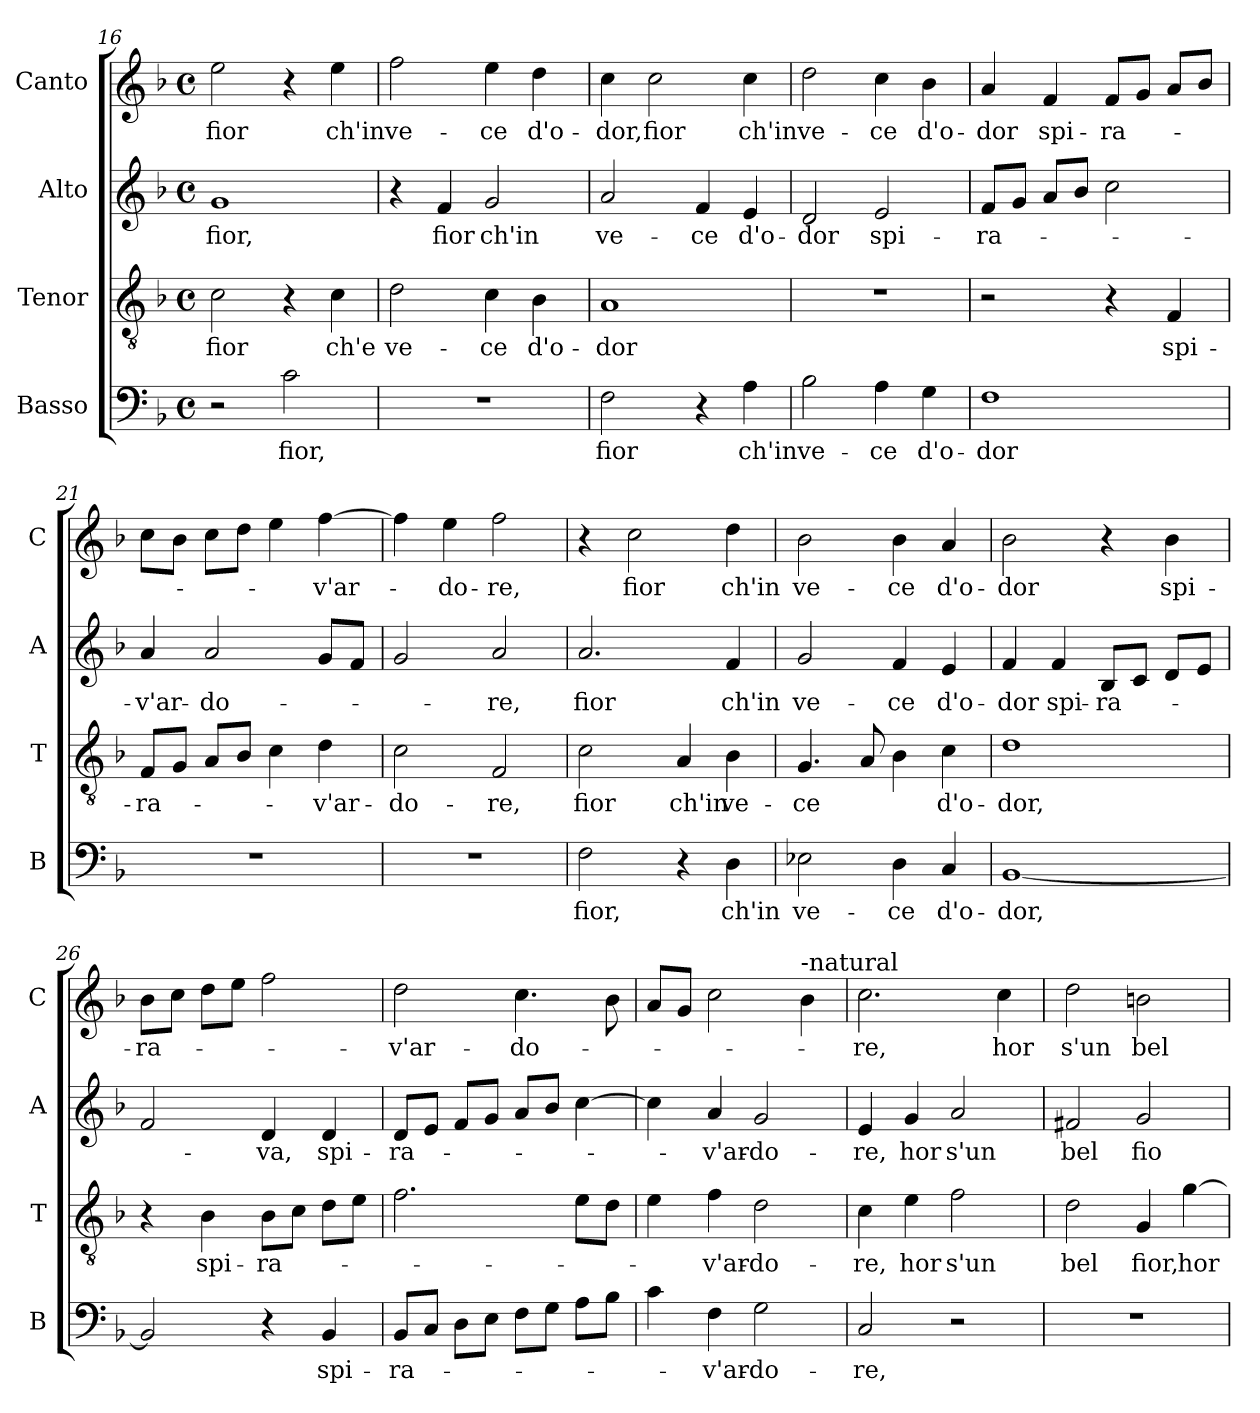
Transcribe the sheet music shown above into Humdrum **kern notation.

**kern	**text	**kern	**text	**kern	**text	**kern	**text
*part4	*part4	*part3	*part3	*part2	*part2	*part1	*part1
*staff4	*staff4	*staff3	*staff3	*staff2	*staff2	*staff1	*staff1
*I"Basso	*	*I"Tenor	*	*I"Alto	*	*I"Canto	*
*I'B	*	*I'T	*	*I'A	*	*I'C	*
*clefF4	*	*clefGv2	*	*clefG2	*	*clefG2	*
*k[b-]	*	*k[b-]	*	*k[b-]	*	*k[b-]	*
*F:	*	*F:	*	*F:	*	*F:	*
*M4/4	*	*M4/4	*	*M4/4	*	*M4/4	*
*met(c)	*	*met(c)	*	*met(c)	*	*met(c)	*
=16	=16	=16	=16	=16	=16	=16	=16
!	!	!	!LO:LY:b	!	!LO:LY:b	!	!LO:LY:b
2r	.	2c\	fior	1g	fior,	2ee\	fior
!	!LO:LY:b	!	!	!	!	!	!
2c\	fior,	4r	.	.	.	4r	.
!	!	!	!LO:LY:b	!	!	!	!LO:LY:b
.	.	4c\	ch'e	.	.	4ee\	ch'in
=17	=17	=17	=17	=17	=17	=17	=17
!	!	!	!LO:LY:b	!	!	!	!LO:LY:b
1r	.	2d\	ve-	4r	.	2ff\	ve-
!	!	!	!	!	!LO:LY:b	!	!
.	.	.	.	4f/	fior	.	.
!	!	!	!LO:LY:b	!	!LO:LY:b	!	!LO:LY:b
.	.	4c\	-ce	2g/	ch'in	4ee\	-ce
!	!	!	!LO:LY:b	!	!	!	!LO:LY:b
.	.	4B-\	d'o-	.	.	4dd\	d'o-
=18	=18	=18	=18	=18	=18	=18	=18
!	!LO:LY:b	!	!LO:LY:b	!	!LO:LY:b	!	!LO:LY:b
2F\	fior	1A	-dor	2a/	ve-	4cc\	-dor,
!	!	!	!	!	!	!	!LO:LY:b
.	.	.	.	.	.	2cc\	fior
!	!	!	!	!	!LO:LY:b	!	!
4r	.	.	.	4f/	-ce	.	.
!	!LO:LY:b	!	!	!	!LO:LY:b	!	!LO:LY:b
4A\	ch'in	.	.	4e/	d'o-	4cc\	ch'in
!!LO:PB:g=z
=19	=19	=19	=19	=19	=19	=19	=19
!	!LO:LY:b	!	!	!	!LO:LY:b	!	!LO:LY:b
2B-\	ve-	1r	.	2d/	-dor	2dd\	ve-
!	!LO:LY:b	!	!	!	!LO:LY:b	!	!LO:LY:b
4A\	-ce	.	.	2e/	spi-	4cc\	-ce
!	!LO:LY:b	!	!	!	!	!	!LO:LY:b
4G\	d'o-	.	.	.	.	4b-\	d'o-
=20	=20	=20	=20	=20	=20	=20	=20
!	!LO:LY:b	!	!	!	!LO:LY:b	!	!LO:LY:b
1F	-dor	2r	.	8f/L	-ra-	4a/	-dor
.	.	.	.	8g/J	.	.	.
!	!	!	!	!	!	!	!LO:LY:b
.	.	.	.	8a/L	.	4f/	spi-
.	.	.	.	8b-/J	.	.	.
!	!	!	!	!	!	!	!LO:LY:b
.	.	4r	.	2cc\	.	8f/L	-ra-
.	.	.	.	.	.	8g/J	.
!	!	!	!LO:LY:b	!	!	!	!
.	.	4F/	spi-	.	.	8a/L	.
.	.	.	.	.	.	8b-/J	.
=21	=21	=21	=21	=21	=21	=21	=21
!	!	!	!LO:LY:b	!	!LO:LY:b	!	!
1r	.	8F/L	-ra-	4a/	-v'ar-	8cc\L	.
.	.	8G/J	.	.	.	8b-\J	.
!	!	!	!	!	!LO:LY:b	!	!
.	.	8A/L	.	2a/	-do-	8cc\L	.
.	.	8B-/J	.	.	.	8dd\J	.
.	.	4c\	.	.	.	4ee\	.
!	!	!	!LO:LY:b	!	!	!	!LO:LY:b
.	.	4d\	-v'ar-	8g/L	.	[4ff\	-v'ar-
.	.	.	.	8f/J	.	.	.
=22	=22	=22	=22	=22	=22	=22	=22
!	!	!	!LO:LY:b	!	!	!	!
1r	.	2c\	-do-	2g/	.	4ff\]	.
!	!	!	!	!	!	!	!LO:LY:b
.	.	.	.	.	.	4ee\	-do-
!	!	!	!LO:LY:b	!	!LO:LY:b	!	!LO:LY:b
.	.	2F/	-re,	2a/	-re,	2ff\	-re,
=23	=23	=23	=23	=23	=23	=23	=23
!	!LO:LY:b	!	!LO:LY:b	!	!LO:LY:b	!	!
2F\	fior,	2c\	fior	2.a/	fior	4r	.
!	!	!	!	!	!	!	!LO:LY:b
.	.	.	.	.	.	2cc\	fior
!	!	!	!LO:LY:b	!	!	!	!
4r	.	4A/	ch'in	.	.	.	.
!	!LO:LY:b	!	!LO:LY:b	!	!LO:LY:b	!	!LO:LY:b
4D\	ch'in	4B-\	ve-	4f/	ch'in	4dd\	ch'in
!!LO:LB:g=z
=24	=24	=24	=24	=24	=24	=24	=24
!	!LO:LY:b	!	!LO:LY:b	!	!LO:LY:b	!	!LO:LY:b
2E-X\	ve-	4.G/	-ce	2g/	ve-	2b-\	ve-
.	.	8A/	.	.	.	.	.
!	!LO:LY:b	!	!	!	!LO:LY:b	!	!LO:LY:b
4D\	-ce	4B-\	.	4f/	-ce	4b-\	-ce
!	!LO:LY:b	!	!LO:LY:b	!	!LO:LY:b	!	!LO:LY:b
4C/	d'o-	4c\	d'o-	4e/	d'o-	4a/	d'o-
=25	=25	=25	=25	=25	=25	=25	=25
!	!LO:LY:b	!	!LO:LY:b	!	!LO:LY:b	!	!LO:LY:b
[1BB-	-dor,	1d	-dor,	4f/	-dor	2b-\	-dor
!	!	!	!	!	!LO:LY:b	!	!
.	.	.	.	4f/	spi-	.	.
!	!	!	!	!	!LO:LY:b	!	!
.	.	.	.	8B-/L	-ra-	4r	.
.	.	.	.	8c/J	.	.	.
!	!	!	!	!	!	!	!LO:LY:b
.	.	.	.	8d/L	.	4b-\	spi-
.	.	.	.	8e/J	.	.	.
=26	=26	=26	=26	=26	=26	=26	=26
!	!	!	!	!	!	!	!LO:LY:b
2BB-/]	.	4r	.	2f/	.	8b-\L	-ra-
.	.	.	.	.	.	8cc\J	.
!	!	!	!LO:LY:b	!	!	!	!
.	.	4B-\	spi-	.	.	8dd\L	.
.	.	.	.	.	.	8ee\J	.
!	!	!	!LO:LY:b	!	!LO:LY:b	!	!
4r	.	8B-\L	-ra-	4d/	-va,	2ff\	.
.	.	8c\J	.	.	.	.	.
!	!LO:LY:b	!	!	!	!LO:LY:b	!	!
4BB-/	spi-	8d\L	.	4d/	spi-	.	.
.	.	8e\J	.	.	.	.	.
=27	=27	=27	=27	=27	=27	=27	=27
!	!LO:LY:b	!	!	!	!LO:LY:b	!	!LO:LY:b
8BB-/L	-ra-	2.f\	.	8d/L	-ra-	2dd\	-v'ar-
8C/J	.	.	.	8e/J	.	.	.
8D\L	.	.	.	8f/L	.	.	.
8E\J	.	.	.	8g/J	.	.	.
!	!	!	!	!	!	!	!LO:LY:b
8F\L	.	.	.	8a/L	.	4.cc\	-do-
8G\J	.	.	.	8b-/J	.	.	.
8A\L	.	8e\L	.	[4cc\	.	.	.
8B-\J	.	8d\J	.	.	.	8b-\	.
=28	=28	=28	=28	=28	=28	=28	=28
4c\	.	4e\	.	4cc\]	.	8a/L	.
.	.	.	.	.	.	8g/J	.
!	!LO:LY:b	!	!LO:LY:b	!	!LO:LY:b	!	!
4F\	-v'ar-	4f\	-v'ar-	4a/	-v'ar-	2cc\	.
!	!LO:LY:b	!	!LO:LY:b	!	!LO:LY:b	!	!
2G\	-do-	2d\	-do-	2g/	-do-	.	.
!	!	!	!	!	!	!LO:TX:a:t=-natural	!
.	.	.	.	.	.	4b-\	.
!!LO:LB:g=z
=29	=29	=29	=29	=29	=29	=29	=29
!	!LO:LY:b	!	!LO:LY:b	!	!LO:LY:b	!	!LO:LY:b
2C/	-re,	4c\	-re,	4e/	-re,	2.cc\	-re,
!	!	!	!LO:LY:b	!	!LO:LY:b	!	!
.	.	4e\	hor	4g/	hor	.	.
!	!	!	!LO:LY:b	!	!LO:LY:b	!	!
2r	.	2f\	s'un	2a/	s'un	.	.
!	!	!	!	!	!	!	!LO:LY:b
.	.	.	.	.	.	4cc\	hor
=30	=30	=30	=30	=30	=30	=30	=30
!	!	!	!LO:LY:b	!	!LO:LY:b	!	!LO:LY:b
1r	.	2d\	bel	2f#X/	bel	2dd\	s'un
!	!	!	!LO:LY:b	!	!LO:LY:b	!	!LO:LY:b
.	.	4G/	fior,	2g/	fio-	2bn\	bel
!	!	!	!LO:LY:b	!	!	!	!
.	.	[4g\	hor	.	.	.	.
=	=	=	=	=	=	=	=
*-	*-	*-	*-	*-	*-	*-	*-
